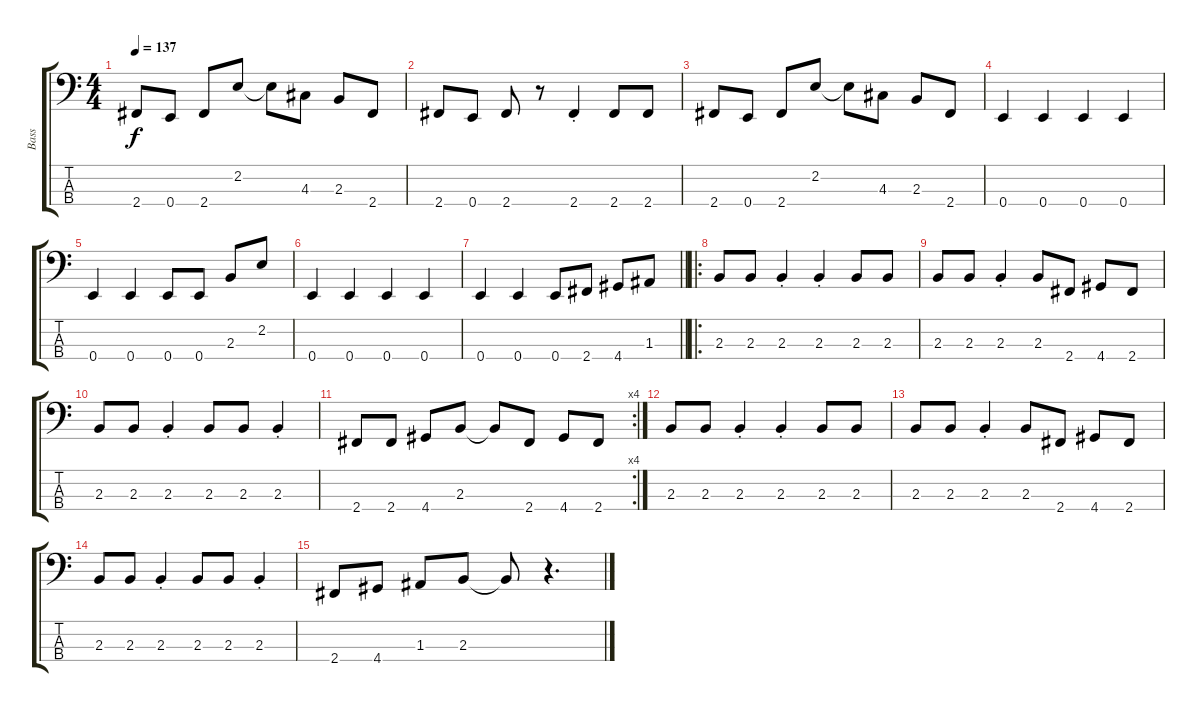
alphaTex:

\track ("Bass" "Bass") {instrument electricbassfinger}
\staff {score tabs}
\tuning (G2 D2 A1 E1) {hide}
\ts (4 4)
\tempo 137
\clef f4
\ks c
2.4.8{dy f} 0.4.8 2.4.8 2.2.8 2.2{t}.8 4.3.8 2.3.8 2.4.8 |
2.4.8 0.4.8 2.4.8 r.8 2.4{st}.4 2.4.8 2.4.8 |
2.4.8 0.4.8 2.4.8 2.2.8 2.2{t}.8 4.3.8 2.3.8 2.4.8 |
0.4.4 0.4.4 0.4.4 0.4.4 |
0.4.4 0.4.4 0.4.8 0.4.8 2.3.8 2.2.8 |
0.4.4 0.4.4 0.4.4 0.4.4 |
\barLineRight lightlight
0.4.4 0.4.4 0.4.8 2.4.8 4.4.8 1.3.8 |
\ro
2.3.8 2.3.8 2.3{st}.4 2.3{st}.4 2.3.8 2.3.8 |
2.3.8 2.3.8 2.3{st}.4 2.3.8 2.4.8 4.4.8 2.4.8 |
2.3.8 2.3.8 2.3{st}.4 2.3.8 2.3.8 2.3{st}.4 |
\rc 4
2.4.8 2.4.8 4.4.8 2.3.8 2.3{t}.8 2.4.8 4.4.8 2.4.8 |
2.3.8 2.3.8 2.3{st}.4 2.3{st}.4 2.3.8 2.3.8 |
2.3.8 2.3.8 2.3{st}.4 2.3.8 2.4.8 4.4.8 2.4.8 |
2.3.8 2.3.8 2.3{st}.4 2.3.8 2.3.8 2.3{st}.4 |
2.4.8 4.4.8 1.3.8 2.3.8 2.3{t}.8 r.4{d}
